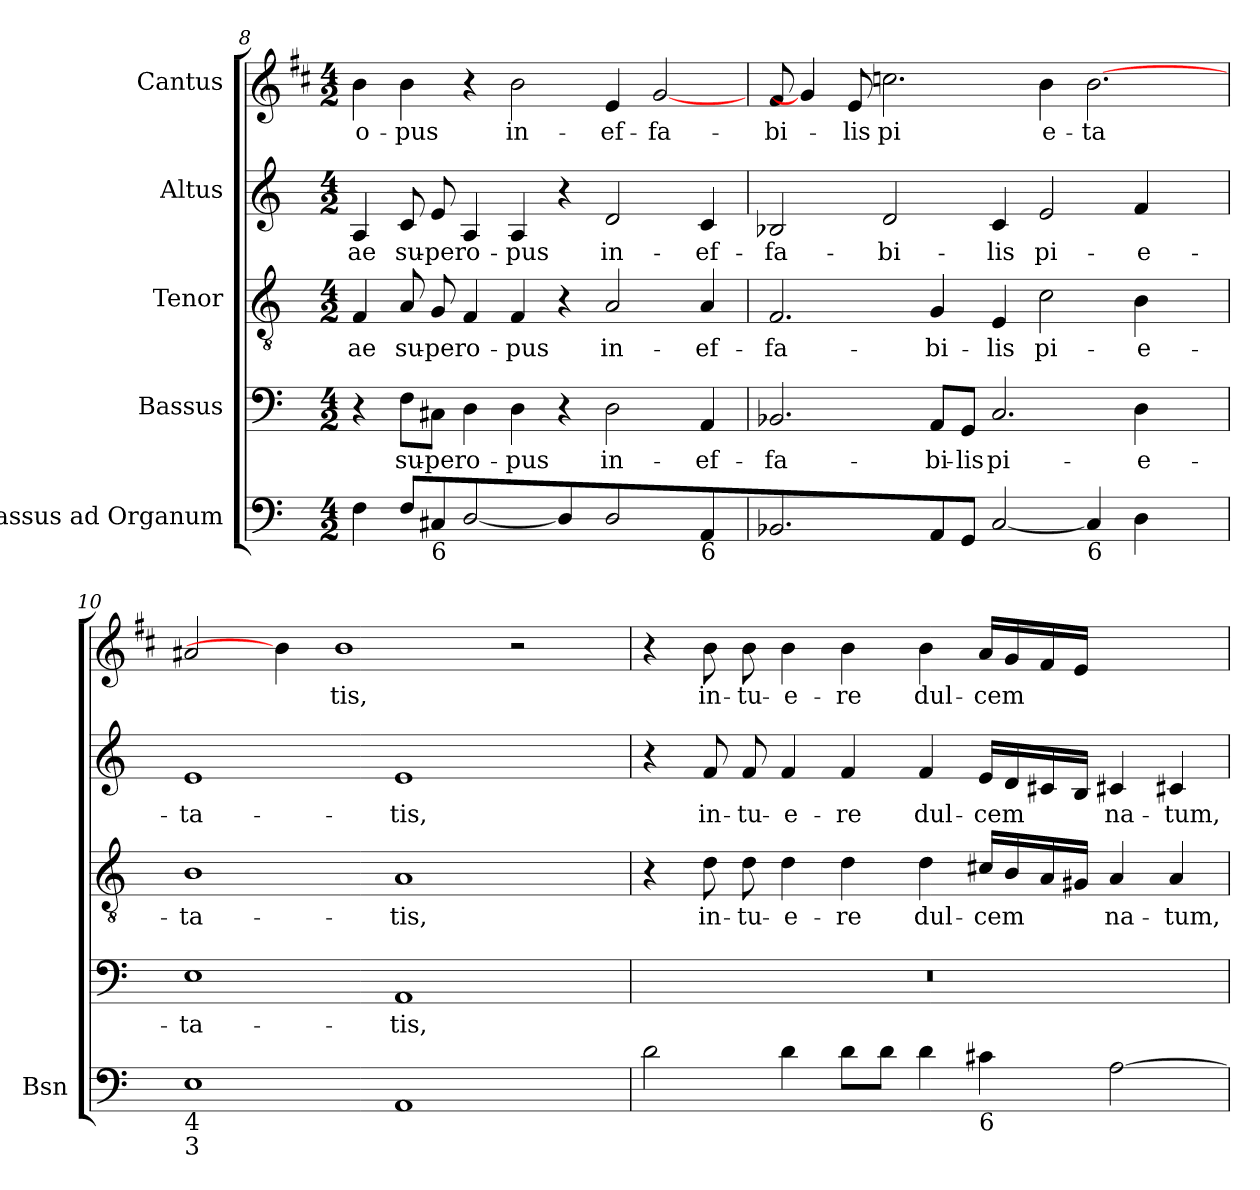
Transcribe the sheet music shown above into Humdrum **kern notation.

**kern	**kern	**text	**kern	**text	**kern	**text	**kern	**text
*part5	*part4	*part4	*part3	*part3	*part2	*part2	*part1	*part1
*staff5	*staff4	*staff4	*staff3	*staff3	*staff2	*staff2	*staff1	*staff1
*I"Bassus ad Organum	*I"Bassus	*	*I"Tenor	*	*I"Altus	*	*I"Cantus	*
*I'Bsn	*	*	*	*	*	*	*	*
!!LO:LB:g=z
*clefF4	*clefF4	*	*clefGv2	*	*clefG2	*	*clefG2	*
*	*	*	*	*	*	*	*ITrd1c2	*
*k[]	*k[]	*	*k[]	*	*k[]	*	*k[]	*
*C:	*C:	*	*C:	*	*C:	*	*C:	*
*M4/2	*M4/2	*	*M4/2	*	*M4/2	*	*M4/2	*
=8	=8	=8	=8	=8	=8	=8	=8	=8
!	!	!	!	!LO:LY:b	!	!LO:LY:b	!	!LO:LY:b
4F	4r	.	4F	ae	4A	ae	4a	o-
!	!	!LO:LY:b	!	!LO:LY:b	!	!LO:LY:b	!	!LO:LY:b
8FL	8F\L	su-	8A	su-	8c	su-	4a	-pus
!LO:TX:b:t=6	!	!	!	!	!	!	!	!
!	!	!LO:LY:b	!	!LO:LY:b	!	!LO:LY:b	!	!
8C#X	8C#X\J	-per	8G	-per	8e	-per	.	.
!	!	!LO:LY:b	!	!LO:LY:b	!	!LO:LY:b	!	!
[2D	4D	o-	4F	o-	4A	o-	4r	.
!	!	!LO:LY:b	!	!LO:LY:b	!	!LO:LY:b	!	!LO:LY:b
.	4D	-pus	4F	-pus	4A	-pus	2a	in-
4D]	4r	.	4r	.	4r	.	.	.
!	!	!LO:LY:b	!	!LO:LY:b	!	!LO:LY:b	!	!LO:LY:b
2D	2D	in-	2A	in-	2d	in-	4d	-ef-
!	!	!	!	!	!	!	!	!LO:LY:b
.	.	.	.	.	.	.	[2f	-fa-
!LO:TX:b:t=6	!	!	!	!	!	!	!	!
!	!	!LO:LY:b	!	!LO:LY:b	!	!LO:LY:b	!	!
4AA	4AA	-ef-	4A	-ef-	4c	-ef-	.	.
=9	=9	=9	=9	=9	=9	=9	=9	=9
!	!	!LO:LY:b	!	!LO:LY:b	!	!LO:LY:b	!	!LO:LY:b
2.BB-X	2.BB-X	-fa-	2.F	-fa-	2B-X	-fa-	8e	-bi-
.	.	.	.	.	.	.	4f]	.
!	!	!	!	!	!	!	!	!LO:LY:b
.	.	.	.	.	.	.	8d	-lis
!	!	!	!	!	!	!LO:LY:b	!	!LO:LY:b
.	.	.	.	.	2d	-bi-	2.b-X	pi
!	!	!LO:LY:b	!	!LO:LY:b	!	!	!	!
8AA	8AA/L	-bi-	4G	-bi-	.	.	.	.
!	!	!LO:LY:b	!	!	!	!	!	!
8GGJ	8GG/J	-lis	.	.	.	.	.	.
!	!	!LO:LY:b	!	!LO:LY:b	!	!LO:LY:b	!	!
[2C	2.C	pi-	4E	-lis	4c	-lis	.	.
!	!	!	!	!LO:LY:b	!	!LO:LY:b	!	!LO:LY:b
.	.	.	2c	pi-	2e	pi-	4a	e-
!LO:TX:b:t=6	!	!	!	!	!	!	!	!
!	!	!	!	!	!	!	!	!LO:LY:b
4C]	.	.	.	.	.	.	[2.a	-ta
!	!	!LO:LY:b	!	!LO:LY:b	!	!LO:LY:b	!	!
4D	4D	-e-	4B	-e-	4f	-e-	.	.
4ryy	4ryy	.	4ryy	.	4ryy	.	.	.
=10	=10	=10	=10	=10	=10	=10	=10	=10
!LO:TX:b:t=4	!	!	!	!	!	!	!	!
!LO:TX:b:t=3	!	!	!	!	!	!	!	!
!	!	!LO:LY:b	!	!LO:LY:b	!	!LO:LY:b	!	!
1E	1E	-ta-	1B	-ta-	1e	-ta-	2g#X	.
.	.	.	.	.	.	.	4a]	.
!	!	!	!	!	!	!	!	!LO:LY:b
.	.	.	.	.	.	.	1a	tis,
!	!	!LO:LY:b	!	!LO:LY:b	!	!LO:LY:b	!	!
1AA	1AA	-tis,	1A	-tis,	1e	-tis,	.	.
.	.	.	.	.	.	.	2r	.
4ryy	4ryy	.	4ryy	.	4ryy	.	.	.
=11	=11	=11	=11	=11	=11	=11	=11	=11
2d	0r	.	4r	.	4r	.	4r	.
!	!	!	!	!LO:LY:b	!	!LO:LY:b	!	!LO:LY:b
.	.	.	8d	in-	8f	in-	8a	in-
!	!	!	!	!LO:LY:b	!	!LO:LY:b	!	!LO:LY:b
.	.	.	8d	-tu-	8f	-tu-	8a	-tu-
!	!	!	!	!LO:LY:b	!	!LO:LY:b	!	!LO:LY:b
4d	.	.	4d	-e-	4f	-e-	4a	-e-
!	!	!	!	!LO:LY:b	!	!LO:LY:b	!	!LO:LY:b
8dL	.	.	4d	-re	4f	-re	4a	-re
8dJ	.	.	.	.	.	.	.	.
!	!	!	!	!LO:LY:b	!	!LO:LY:b	!	!LO:LY:b
4d	.	.	4d	dul-	4f	dul-	4a	dul-
!LO:TX:b:t=6	!	!	!	!	!	!	!	!
!	!	!	!	!LO:LY:b	!	!LO:LY:b	!	!LO:LY:b
4c#X	.	.	16c#XLL	-cem	16eLL	-cem	16gLL	-cem
.	.	.	16B	.	16d	.	16f	.
.	.	.	16A	.	16c#X	.	16e	.
.	.	.	16G#XJJ	.	16BJJ	.	16dJJ	.
!	!	!	!	!LO:LY:b	!	!LO:LY:b	!	!
[2A	.	.	4A	na-	4c#X	na-	2ryy	.
!	!	!	!	!LO:LY:b	!	!LO:LY:b	!	!
.	.	.	4A	-tum,	4c#X	-tum,	.	.
=	=	=	=	=	=	=	=	=
*-	*-	*-	*-	*-	*-	*-	*-	*-
